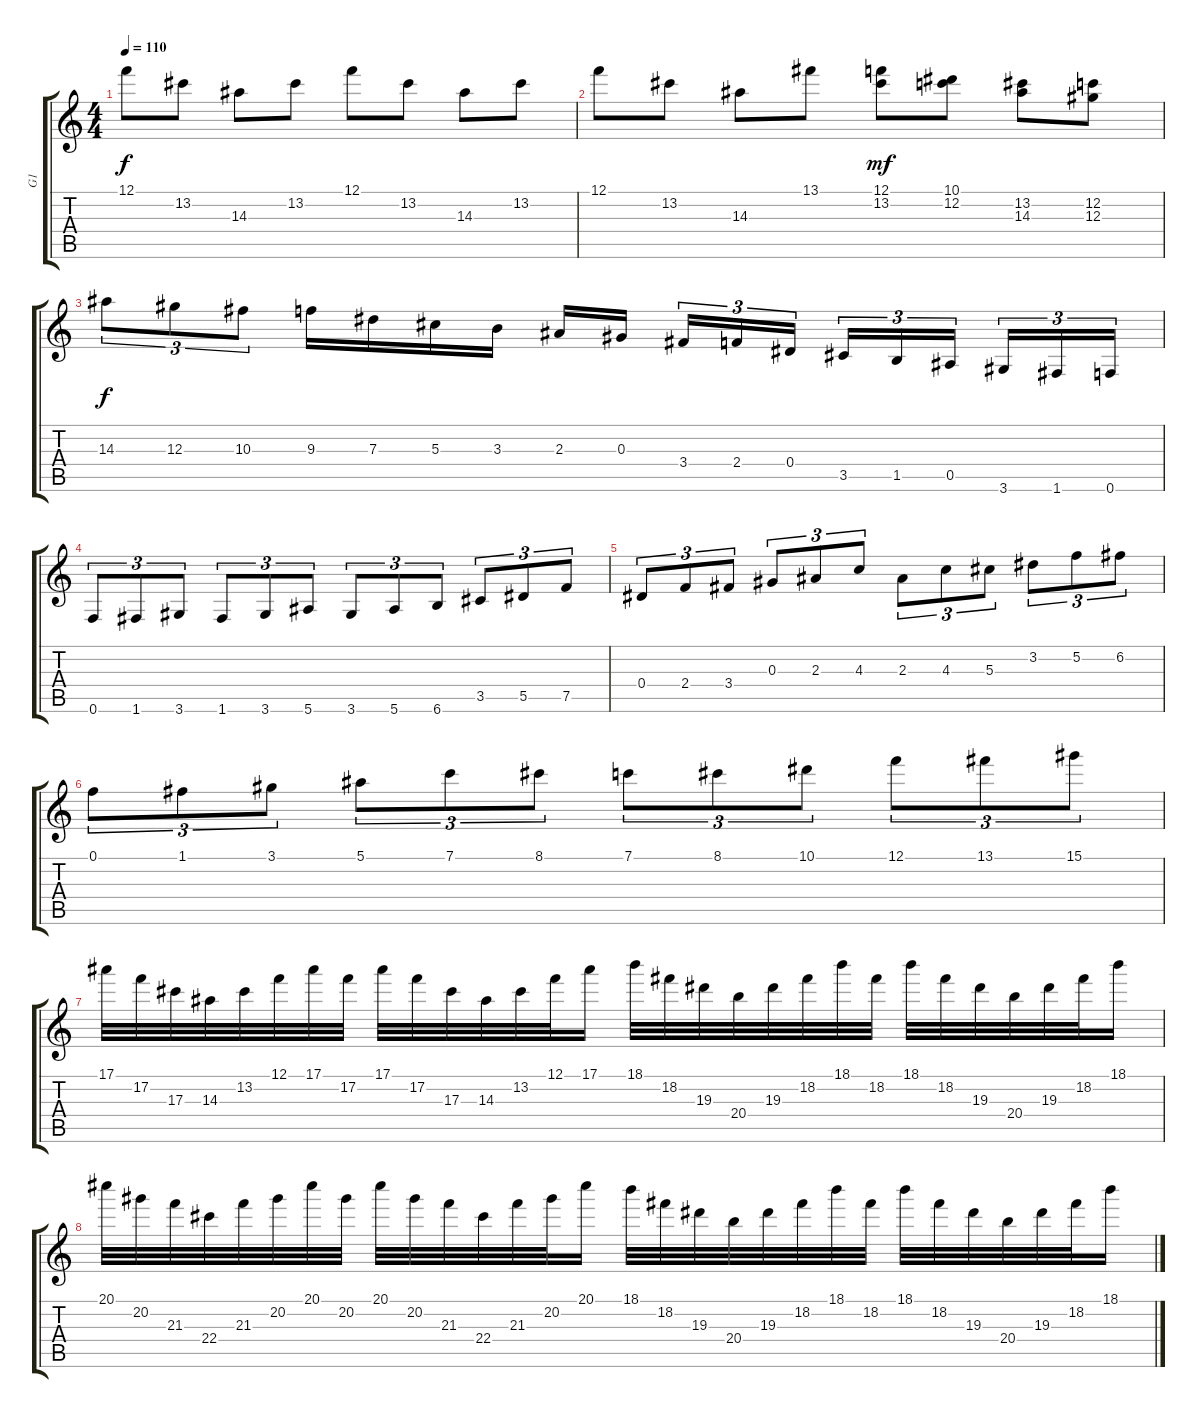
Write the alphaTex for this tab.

\track ("G1" "G1") {instrument overdrivenguitar}
\staff {score tabs}
\tuning (F4 C4 Ab3 Eb3 Bb2 F2) {hide}
\ts (4 4)
\tempo 110
\clef g2
\ks c
12.1.8{dy f} 13.2.8 14.3.8 13.2.8 12.1.8 13.2.8 14.3.8 13.2.8 |
12.1.8 13.2.8 14.3.8 13.1.8 (12.1 13.2).8{dy mf} (10.1 12.2).8 (13.2 14.3).8 (12.2 12.3).8 |
14.3.8{tu (3 2) dy f balance 10} 12.3.8{tu (3 2)} 10.3.8{tu (3 2)} 9.3.16 7.3.16 5.3.16 3.3.16 2.3.16 0.3.16 3.4.16{tu (3 2)} 2.4.16{tu (3 2)} 0.4.16{tu (3 2)} 3.5.16{tu (3 2)} 1.5.16{tu (3 2)} 0.5.16{tu (3 2)} 3.6.16{tu (3 2)} 1.6.16{tu (3 2)} 0.6.16{tu (3 2)} |
0.6.8{tu (3 2)} 1.6.8{tu (3 2)} 3.6.8{tu (3 2)} 1.6.8{tu (3 2)} 3.6.8{tu (3 2)} 5.6.8{tu (3 2)} 3.6.8{tu (3 2)} 5.6.8{tu (3 2)} 6.6.8{tu (3 2)} 3.5.8{tu (3 2)} 5.5.8{tu (3 2)} 7.5.8{tu (3 2)} |
0.4.8{tu (3 2)} 2.4.8{tu (3 2)} 3.4.8{tu (3 2)} 0.3.8{tu (3 2)} 2.3.8{tu (3 2)} 4.3.8{tu (3 2)} 2.3.8{tu (3 2)} 4.3.8{tu (3 2)} 5.3.8{tu (3 2)} 3.2.8{tu (3 2)} 5.2.8{tu (3 2)} 6.2.8{tu (3 2)} |
0.1.8{tu (3 2)} 1.1.8{tu (3 2)} 3.1.8{tu (3 2)} 5.1.8{tu (3 2)} 7.1.8{tu (3 2)} 8.1.8{tu (3 2)} 7.1.8{tu (3 2)} 8.1.8{tu (3 2)} 10.1.8{tu (3 2)} 12.1.8{tu (3 2)} 13.1.8{tu (3 2)} 15.1.8{tu (3 2)} |
\section ("" "")
17.1.32{balance 8} 17.2.32 17.3.32 14.3.32 13.2.32 12.1.32 17.1.32 17.2.32 17.1.32 17.2.32 17.3.32 14.3.32 13.2.32 12.1.32 17.1.16 18.1.32 18.2.32 19.3.32 20.4.32 19.3.32 18.2.32 18.1.32 18.2.32 18.1.32 18.2.32 19.3.32 20.4.32 19.3.32 18.2.32 18.1.16 |
20.1.32 20.2.32 21.3.32 22.4.32 21.3.32 20.2.32 20.1.32 20.2.32 20.1.32 20.2.32 21.3.32 22.4.32 21.3.32 20.2.32 20.1.16 18.1.32 18.2.32 19.3.32 20.4.32 19.3.32 18.2.32 18.1.32 18.2.32 18.1.32 18.2.32 19.3.32 20.4.32 19.3.32 18.2.32 18.1.16
